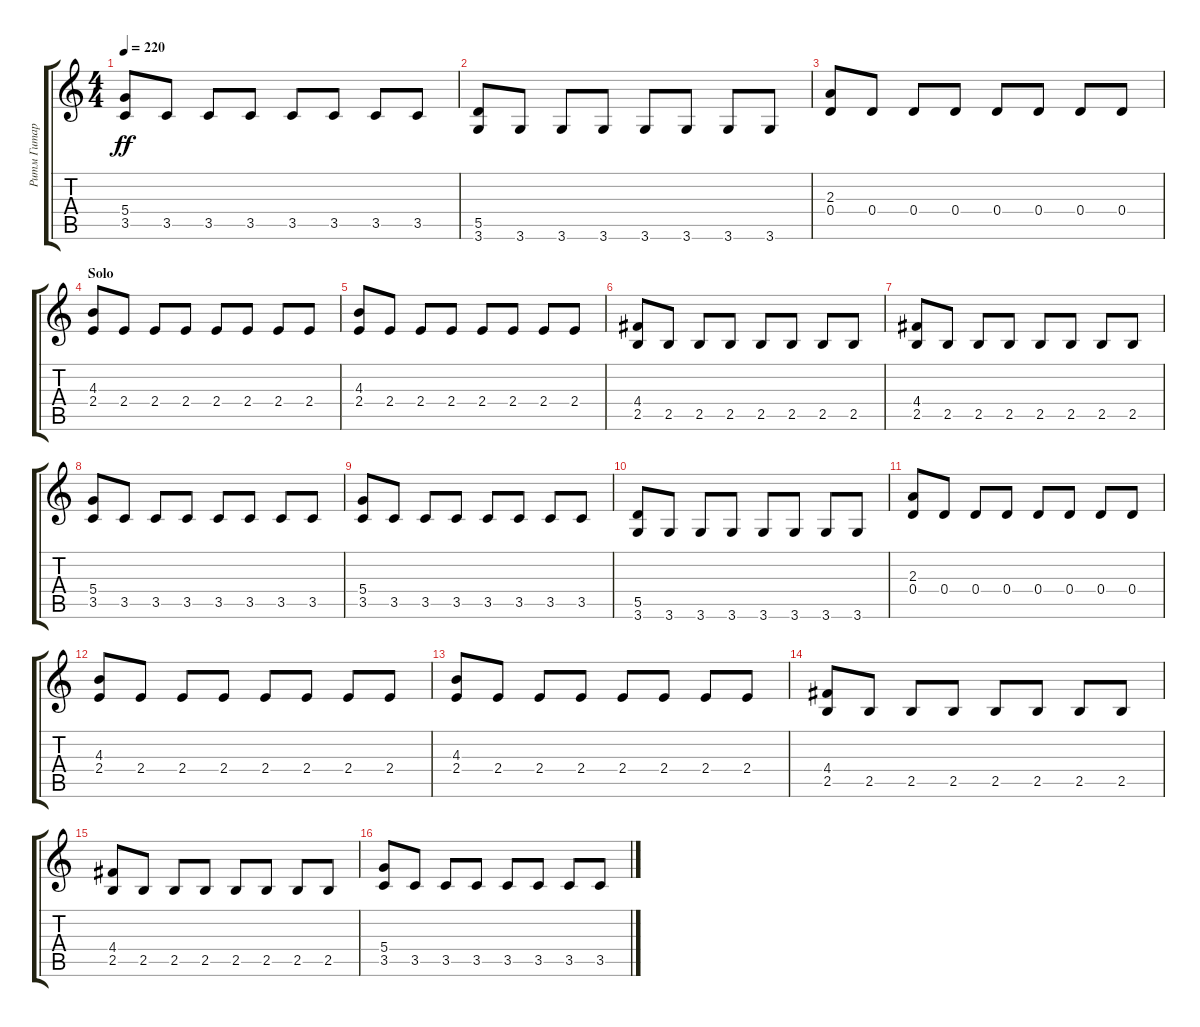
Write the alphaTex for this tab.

\track ("Ритм Гитара" "Ритм Гитар") {instrument distortionguitar}
\staff {score tabs}
\tuning (E4 B3 G3 D3 A2 E2) {hide}
\ts (4 4)
\tempo 220
\clef g2
\ks c
(5.4 3.5).8{dy ff} 3.5.8 3.5.8 3.5.8 3.5.8 3.5.8 3.5.8 3.5.8 |
(5.5 3.6).8 3.6.8 3.6.8 3.6.8 3.6.8 3.6.8 3.6.8 3.6.8 |
(2.3 0.4).8 0.4.8 0.4.8 0.4.8 0.4.8 0.4.8 0.4.8 0.4.8 |
\section ("" "Solo")
(4.3 2.4).8 2.4.8 2.4.8 2.4.8 2.4.8 2.4.8 2.4.8 2.4.8 |
(4.3 2.4).8 2.4.8 2.4.8 2.4.8 2.4.8 2.4.8 2.4.8 2.4.8 |
(4.4 2.5).8 2.5.8 2.5.8 2.5.8 2.5.8 2.5.8 2.5.8 2.5.8 |
(4.4 2.5).8 2.5.8 2.5.8 2.5.8 2.5.8 2.5.8 2.5.8 2.5.8 |
(5.4 3.5).8 3.5.8 3.5.8 3.5.8 3.5.8 3.5.8 3.5.8 3.5.8 |
(5.4 3.5).8 3.5.8 3.5.8 3.5.8 3.5.8 3.5.8 3.5.8 3.5.8 |
(5.5 3.6).8 3.6.8 3.6.8 3.6.8 3.6.8 3.6.8 3.6.8 3.6.8 |
(2.3 0.4).8 0.4.8 0.4.8 0.4.8 0.4.8 0.4.8 0.4.8 0.4.8 |
(4.3 2.4).8 2.4.8 2.4.8 2.4.8 2.4.8 2.4.8 2.4.8 2.4.8 |
(4.3 2.4).8 2.4.8 2.4.8 2.4.8 2.4.8 2.4.8 2.4.8 2.4.8 |
(4.4 2.5).8 2.5.8 2.5.8 2.5.8 2.5.8 2.5.8 2.5.8 2.5.8 |
(4.4 2.5).8 2.5.8 2.5.8 2.5.8 2.5.8 2.5.8 2.5.8 2.5.8 |
(5.4 3.5).8 3.5.8 3.5.8 3.5.8 3.5.8 3.5.8 3.5.8 3.5.8
